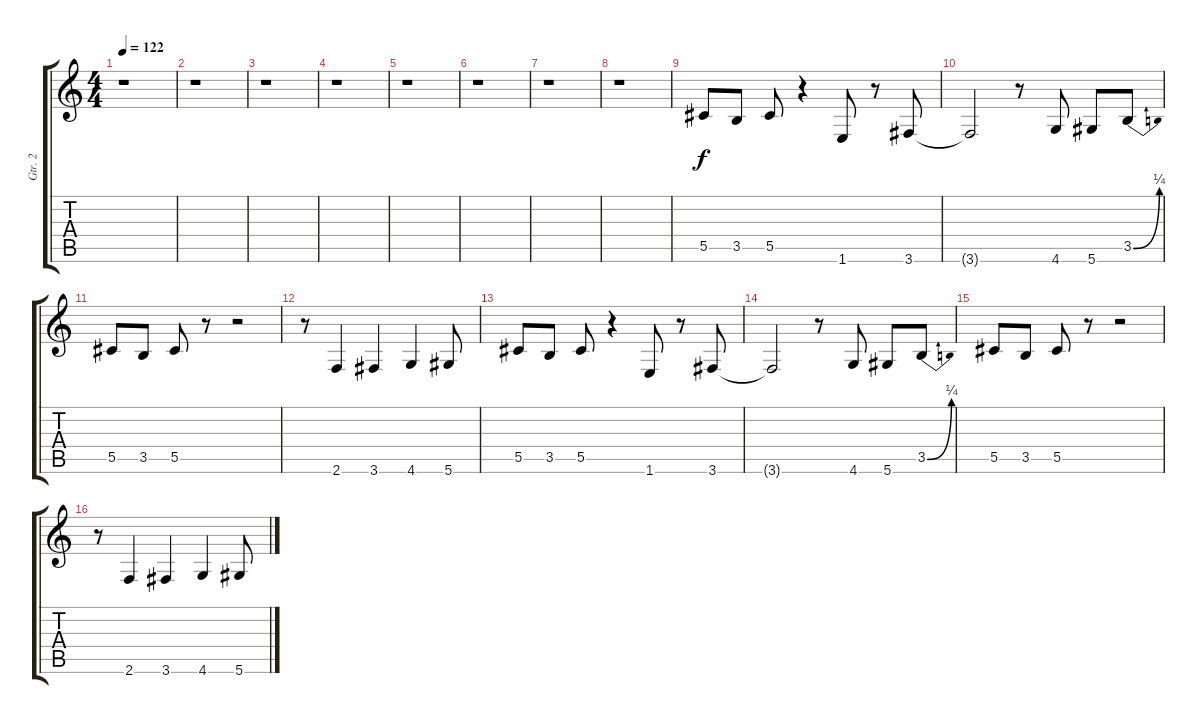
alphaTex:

\track ("Gtr. 2" "Gtr. 2") {instrument distortionguitar}
\staff {score tabs}
\tuning (Eb4 Bb3 Gb3 Db3 Ab2 Eb2) {hide}
\ts (4 4)
\tempo 122
\clef g2
\ks c
r.1{dy f instrument distortionguitar} |
r.1 |
r.1 |
r.1 |
r.1 |
r.1 |
r.1 |
r.1 |
5.5.8 3.5.8 5.5.8 r.4 1.6.8 r.8 3.6.8 |
3.6{t}.2 r.8 4.6.8 5.6.8 3.5{be (bend 0 0 60 1)}.8 |
5.5.8 3.5.8 5.5.8 r.8 r.2 |
r.8 2.6.4 3.6.4 4.6.4 5.6.8 |
5.5.8 3.5.8 5.5.8 r.4 1.6.8 r.8 3.6.8 |
3.6{t}.2 r.8 4.6.8 5.6.8 3.5{be (bend 0 0 60 1)}.8 |
5.5.8 3.5.8 5.5.8 r.8 r.2 |
r.8 2.6.4 3.6.4 4.6.4 5.6.8
